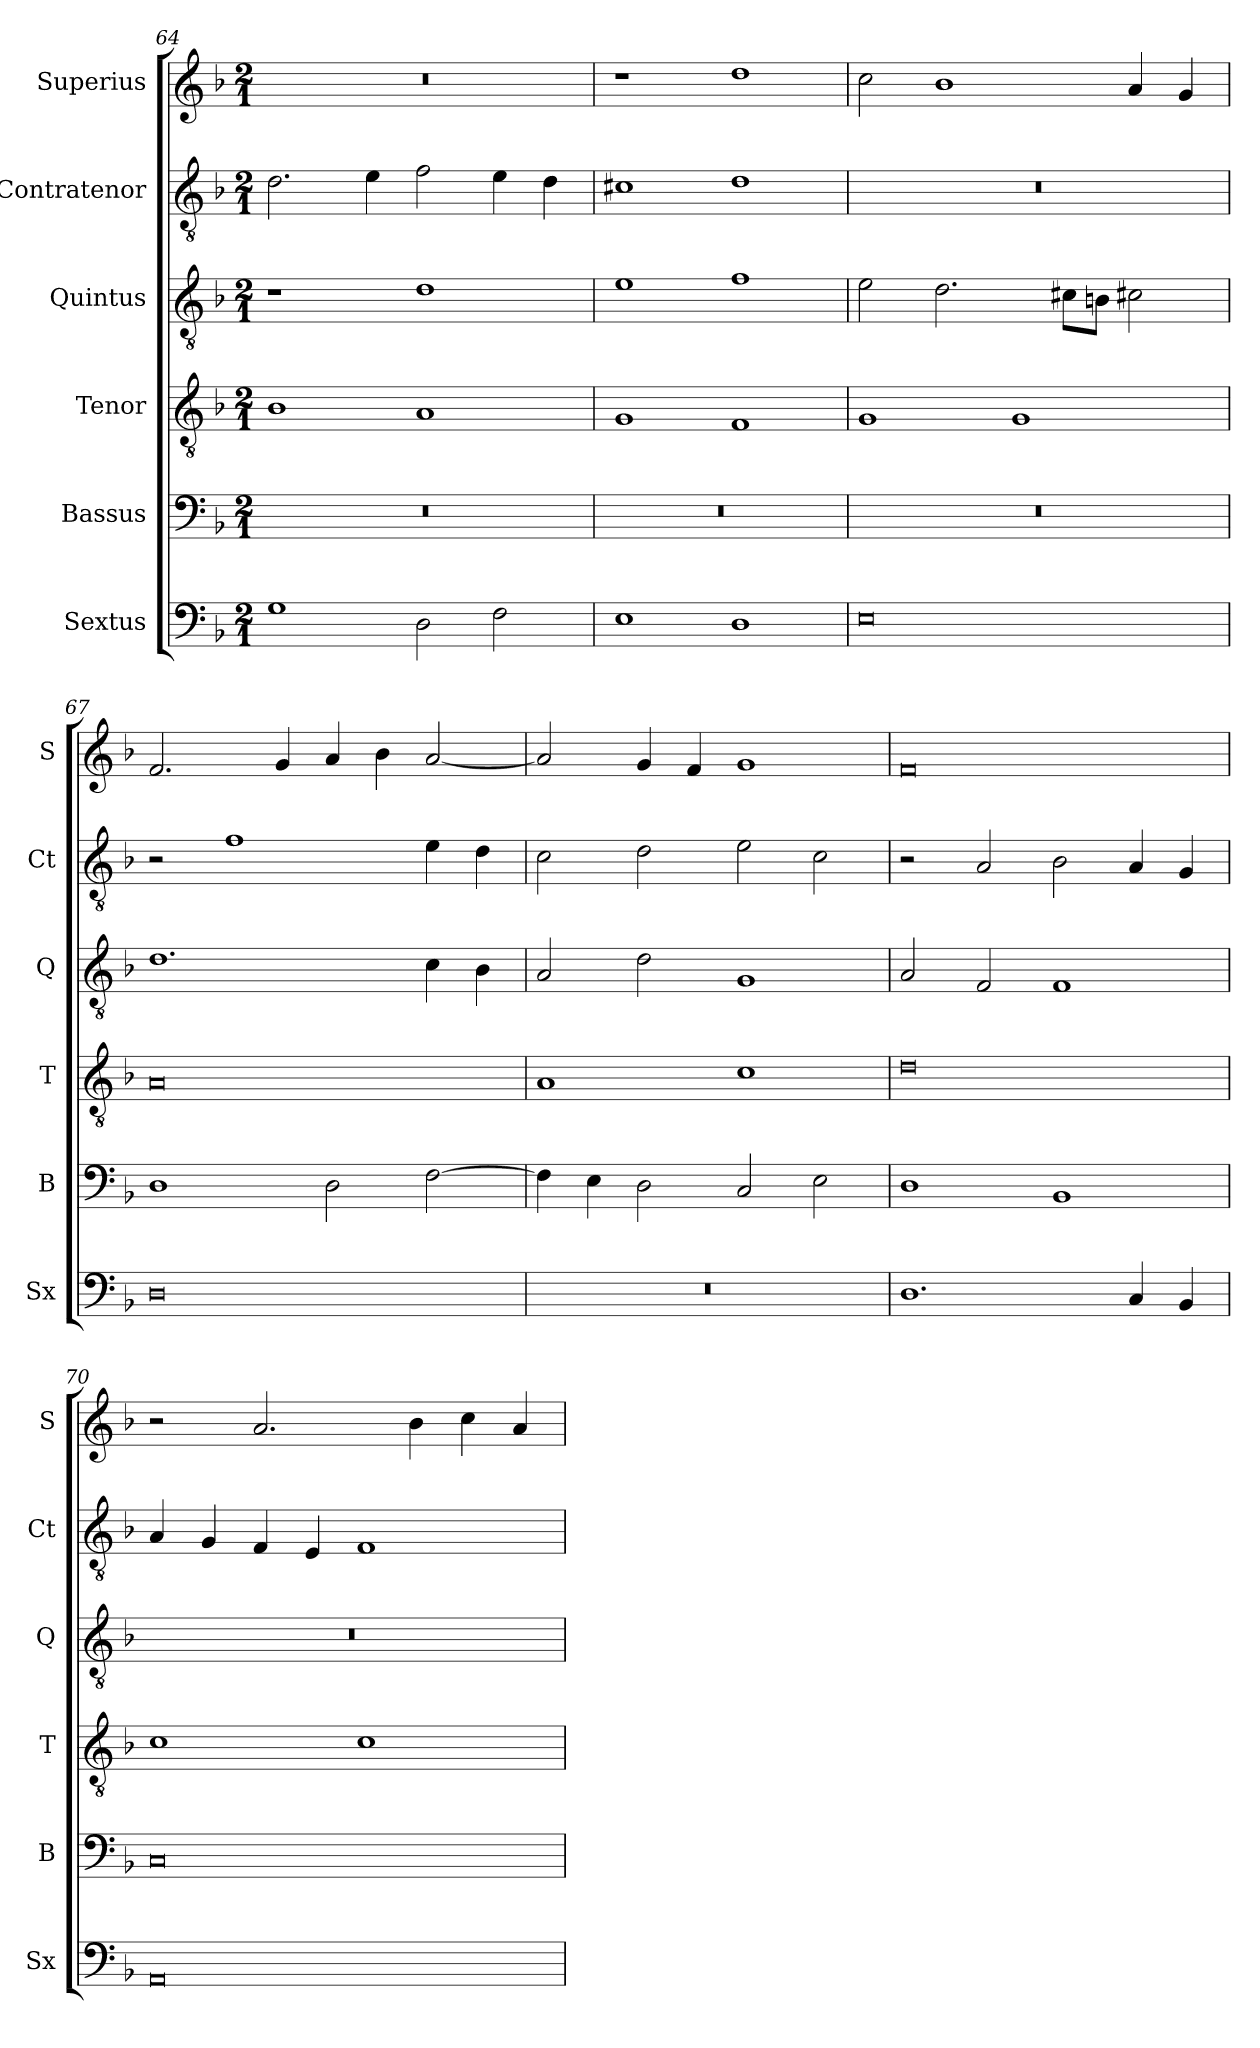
**kern	**kern	**kern	**kern	**kern	**kern
*part6	*part5	*part4	*part3	*part2	*part1
*staff6	*staff5	*staff4	*staff3	*staff2	*staff1
*I"Sextus	*I"Bassus	*I"Tenor	*I"Quintus	*I"Contratenor	*I"Superius
*I'Sx	*I'B	*I'T	*I'Q	*I'Ct	*I'S
*clefF4	*clefF4	*clefGv2	*clefGv2	*clefGv2	*clefG2
*k[b-]	*k[b-]	*k[b-]	*k[b-]	*k[b-]	*k[b-]
*M2/1	*M2/1	*M2/1	*M2/1	*M2/1	*M2/1
=64	=64	=64	=64	=64	=64
1G	0r	1B-	1r	2.d\	0r
.	.	.	.	4e\	.
2D\	.	1A	1d	2f\	.
2F\	.	.	.	4e\	.
.	.	.	.	4d\	.
=65	=65	=65	=65	=65	=65
1E	0r	1G	1e	1c#X	1r
1D	.	1F	1f	1d	1dd
=66	=66	=66	=66	=66	=66
0E	0r	1G	2e\	0r	2cc\
.	.	.	2.d\	.	1b-
.	.	1G	.	.	.
.	.	.	8c#X\L	.	.
.	.	.	8Bn\J	.	.
.	.	.	2c#X\	.	4a/
.	.	.	.	.	4g/
=67	=67	=67	=67	=67	=67
0D	1D	0A	1.d	2r	2.f/
.	.	.	.	1f	.
.	.	.	.	.	4g/
.	2D\	.	.	.	4a/
.	.	.	.	.	4b-\
.	[2F\	.	4c\	4e\	[2a/
.	.	.	4B-\	4d\	.
=68	=68	=68	=68	=68	=68
0r	4F\]	1A	2A/	2c\	2a/]
.	4E\	.	.	.	.
.	2D\	.	2d\	2d\	4g/
.	.	.	.	.	4f/
.	2C/	1c	1G	2e\	1g
.	2E\	.	.	2c\	.
=69	=69	=69	=69	=69	=69
1.D	1D	0d	2A/	2r	0f
.	.	.	2F/	2A/	.
.	1BB-	.	1F	2B-\	.
4C/	.	.	.	4A/	.
4BB-/	.	.	.	4G/	.
=70	=70	=70	=70	=70	=70
0AA	0C	1c	0r	4A/	2r
.	.	.	.	4G/	.
.	.	.	.	4F/	2.a/
.	.	.	.	4E/	.
.	.	1c	.	1F	.
.	.	.	.	.	4b-\
.	.	.	.	.	4cc\
.	.	.	.	.	4a/
=	=	=	=	=	=
*-	*-	*-	*-	*-	*-
